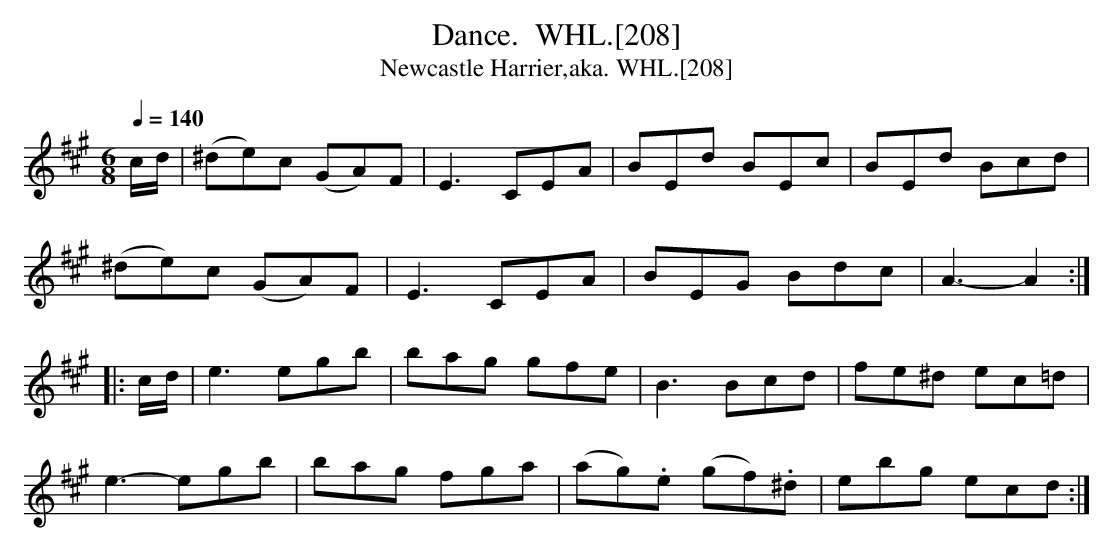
X:1
T:Dance.  WHL.[208]
T:Newcastle Harrier,aka. WHL.[208]
M:C|
M:6/8
L:1/8
Q:1/4=140
K:A
c/d/|(^de)c (GA)F|E3 CEA|BEd BEc|BEd Bcd|
(^de)c (GA)F|E3 CEA|BEG Bdc|A3-A2:|
|:c/d/|e3 egb|bag gfe|B3 Bcd|fe^d ec=d|
e3- egb|bag fga|(ag).e (gf).^d|ebg ecd :|
